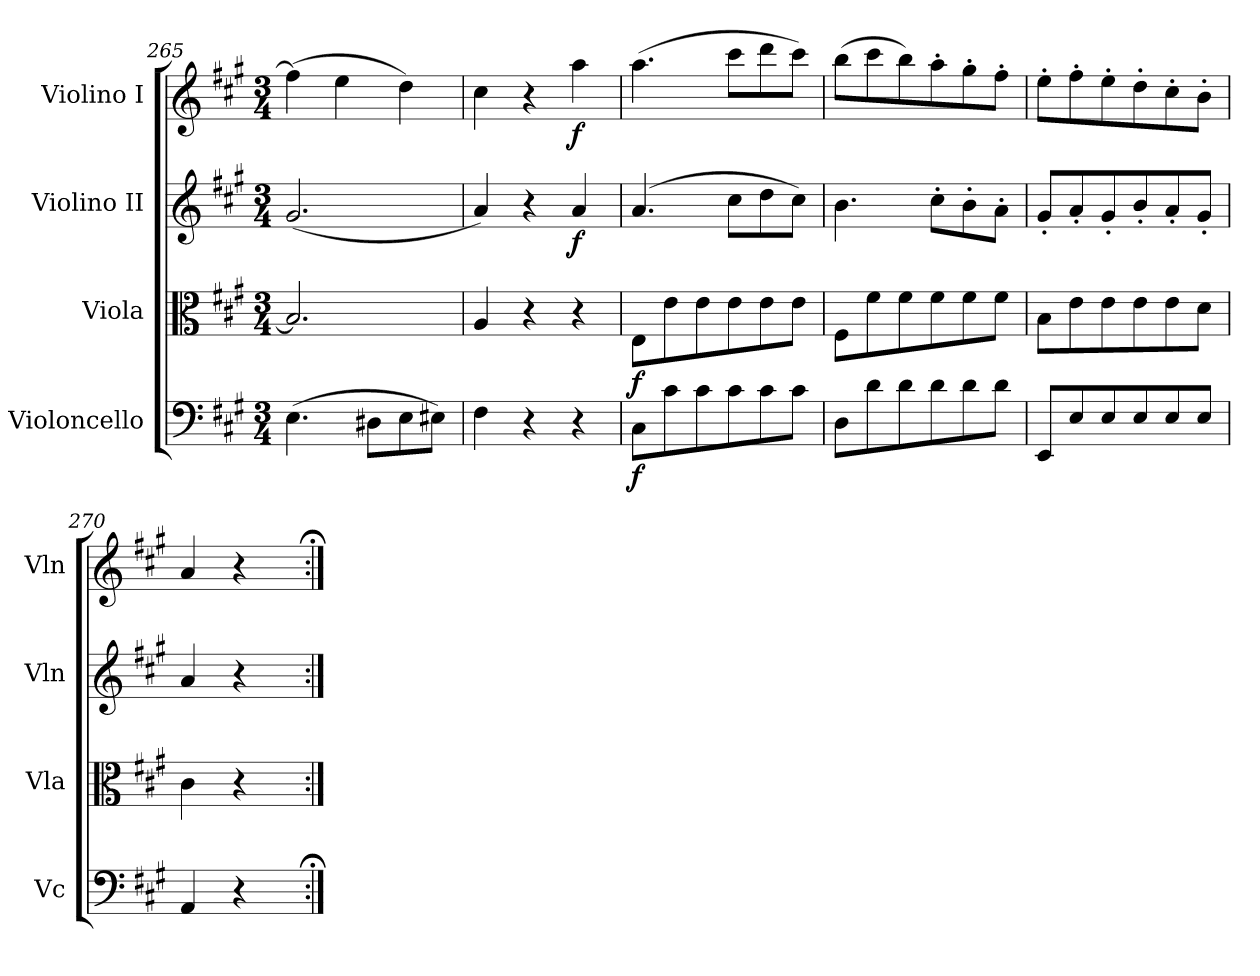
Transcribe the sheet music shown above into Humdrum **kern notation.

**kern	**dynam	**kern	**dynam	**kern	**dynam	**kern	**dynam
*part4	*part4	*part3	*part3	*part2	*part2	*part1	*part1
*staff4	*staff4	*staff3	*staff3	*staff2	*staff2	*staff1	*staff1
*I"Violoncello	*	*I"Viola	*	*I"Violino II	*	*I"Violino I	*
*I'Vc	*	*I'Vla	*	*I'Vln	*	*I'Vln	*
*clefF4	*	*clefC3	*	*clefG2	*	*clefG2	*
*k[f#c#g#]	*	*k[f#c#g#]	*	*k[f#c#g#]	*	*k[f#c#g#]	*
*A:	*	*A:	*	*A:	*	*A:	*
*M3/4	*	*M3/4	*	*M3/4	*	*M3/4	*
=265	=265	=265	=265	=265	=265	=265	=265
(4.E	.	2.B]	.	(2.g#	.	(4ff#]	.
.	.	.	.	.	.	4ee	.
8D#XL	.	.	.	.	.	.	.
8E	.	.	.	.	.	4dd)	.
8E#XJ)	.	.	.	.	.	.	.
=266	=266	=266	=266	=266	=266	=266	=266
4F#	.	4A	.	4a)	.	4cc#	.
4r	.	4r	.	4r	.	4r	.
4r	.	4r	.	4a	f	4aa	f
=267	=267	=267	=267	=267	=267	=267	=267
8C#L	f	8E\L	f	(4.a	.	(4.aa	.
8c#	.	8e	.	.	.	.	.
8c#	.	8e	.	.	.	.	.
8c#	.	8e\	.	8cc#L	.	8ccc#L	.
8c#	.	8e	.	8dd	.	8ddd	.
8c#J	.	8e\J	.	8cc#J)	.	8ccc#J)	.
=268	=268	=268	=268	=268	=268	=268	=268
8DL	.	8F#\L	.	4.b	.	(8bbL	.
8d	.	8f#	.	.	.	8ccc#	.
8d	.	8f#	.	.	.	8bb)	.
8d	.	8f#\	.	8cc#'L	.	8aa'	.
8d	.	8f#	.	8b'	.	8gg#'	.
8dJ	.	8f#\J	.	8a'J	.	8ff#'J	.
=269	=269	=269	=269	=269	=269	=269	=269
8EEL	.	8BL	.	8g#'L	.	8ee'L	.
8E	.	8e	.	8a'	.	8ff#'	.
8E	.	8e	.	8g#'	.	8ee'	.
8E	.	8e	.	8b'	.	8dd'	.
8E	.	8e	.	8a'	.	8cc#'	.
8EJ	.	8dJ	.	8g#'J	.	8b'J	.
=270	=270	=270	=270	=270	=270	=270	=270
4AA	.	4c#	.	4a	.	4a	.
4r	.	4r	.	4r	.	4r	.
=:|!;	=:|!;	=:|!	=:|!;	=:|!	=:|!;	=:|!;	=:|!;
*-	*-	*-	*-	*-	*-	*-	*-
